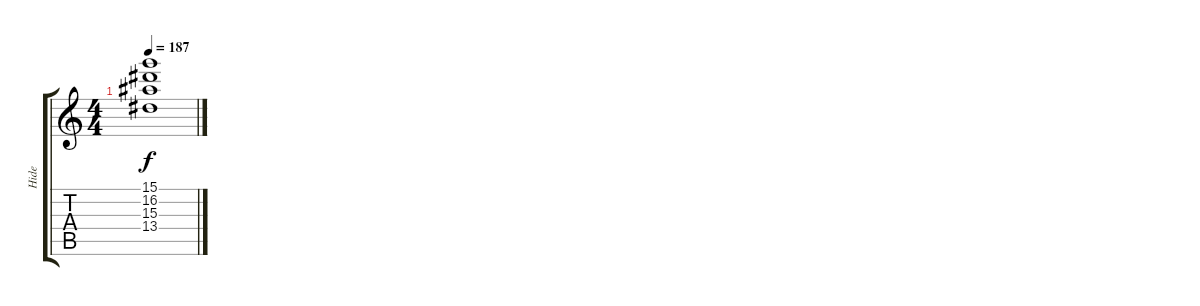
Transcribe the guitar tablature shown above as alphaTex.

\track ("Hide" "Hide") {instrument overdrivenguitar}
\staff {score tabs}
\tuning (E4 B3 G3 D3 A2 E2) {hide}
\ts (4 4)
\tempo 187
\clef g2
\ks c
(15.1{t} 16.2{t} 15.3{t} 13.4{t}).1{dy f}
